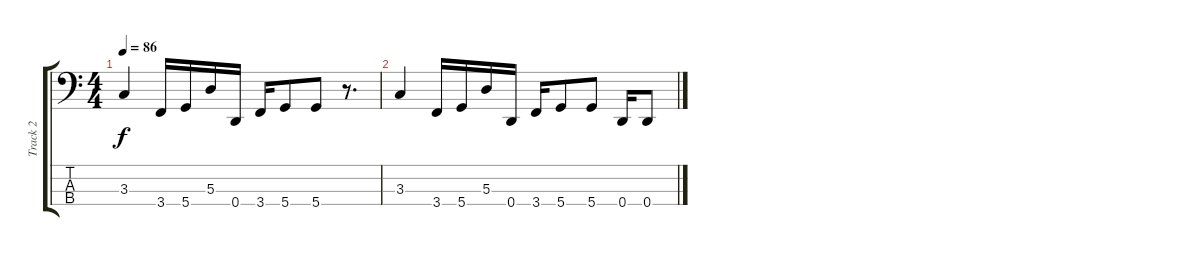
\track ("Track 2" "Track 2") {instrument electricbassfinger}
\staff {score tabs}
\tuning (G2 D2 A1 D1) {hide}
\ts (4 4)
\tempo 86
\clef f4
\ks c
3.3.4{dy f} 3.4.16 5.4.16 5.3.16 0.4.16 3.4.16 5.4.8 5.4.8 r.8{d} |
3.3.4 3.4.16 5.4.16 5.3.16 0.4.16 3.4.16 5.4.8 5.4.8 0.4.16 0.4.8
